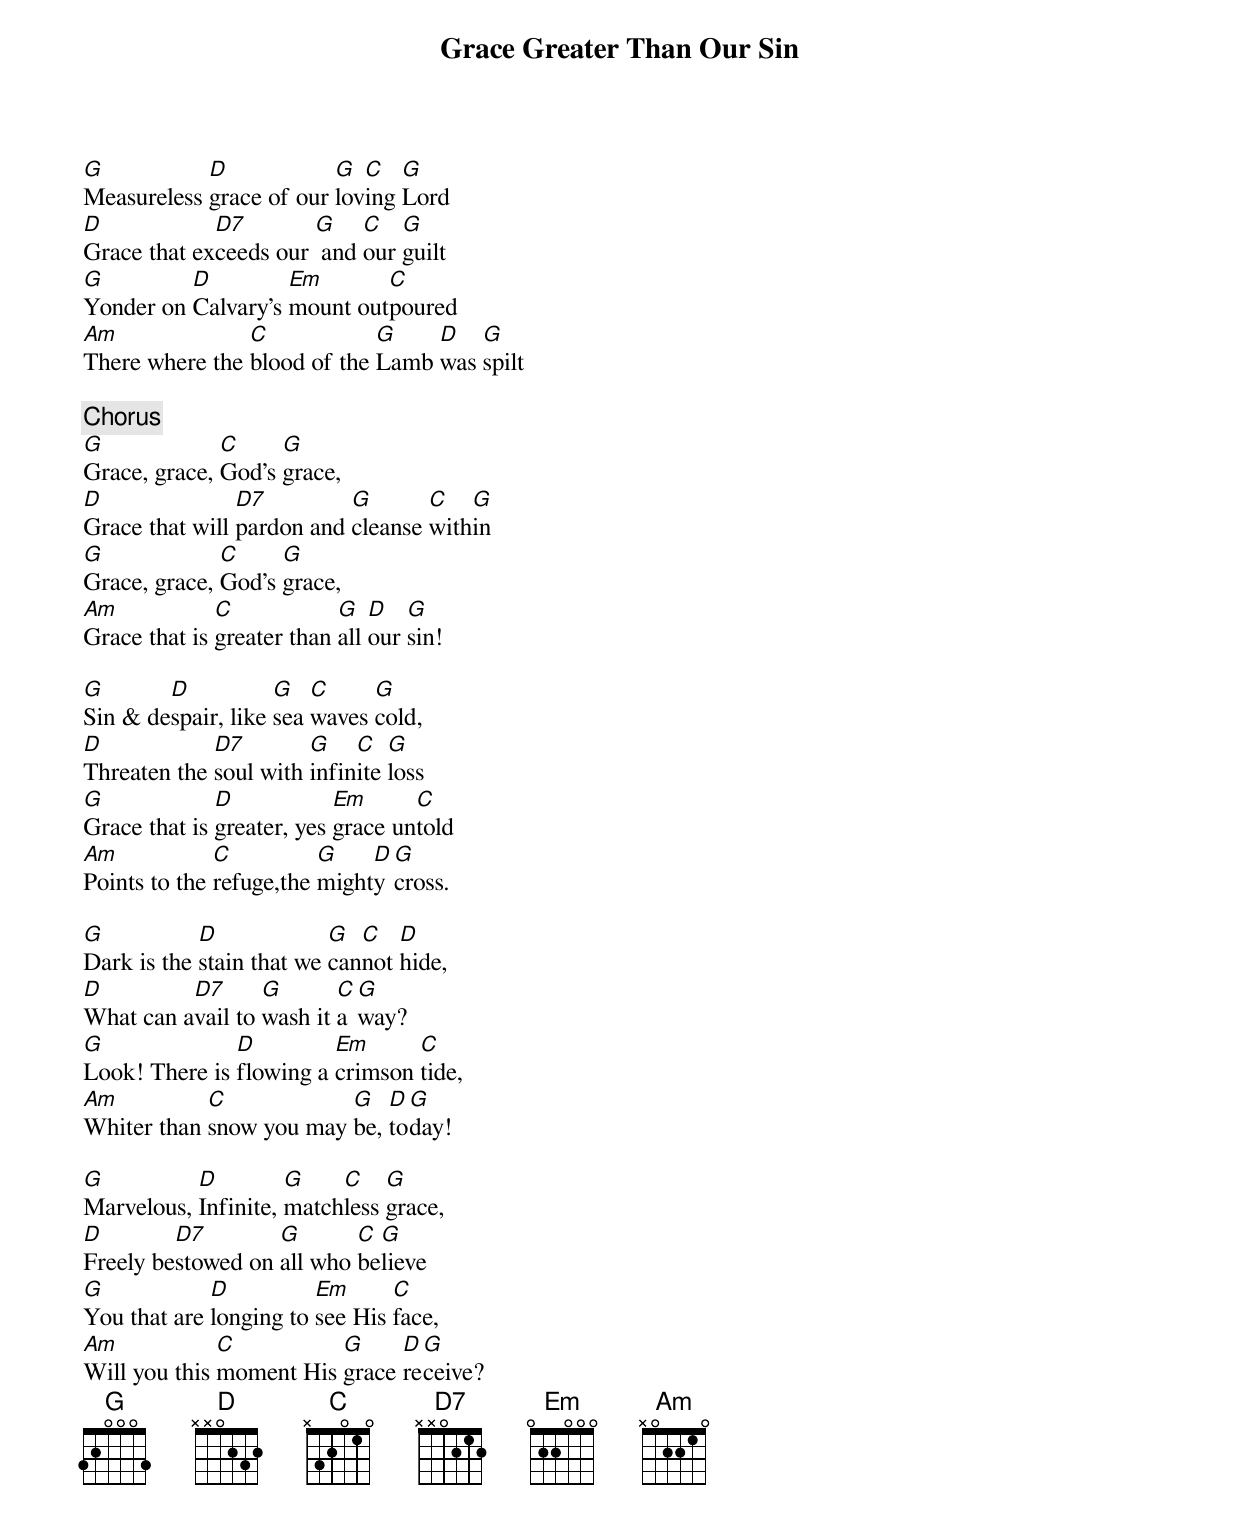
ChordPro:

{Title:Grace Greater Than Our Sin}

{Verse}
[G]Measureless [D]grace of our [G]lov[C]ing [G]Lord
[D]Grace that ex[D7]ceeds our [G] and [C]our [G]guilt
[G]Yonder on [D]Calvary's [Em]mount out[C]poured
[Am]There where the [C]blood of the [G]Lamb [D]was [G]spilt

{Chorus}
[G]Grace, grace, [C]God's [G]grace,
[D]Grace that will [D7]pardon and [G]cleanse [C]with[G]in
[G]Grace, grace, [C]God's [G]grace,
[Am]Grace that is [C]greater than [G]all [D]our [G]sin!

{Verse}
[G]Sin & de[D]spair, like [G]sea [C]waves [G]cold,
[D]Threaten the [D7]soul with [G]infin[C]ite [G]loss
[G]Grace that is [D]greater, yes [Em]grace un[C]told
[Am]Points to the [C]refuge,the [G]might[D]y [G]cross.

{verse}
[G]Dark is the [D]stain that we [G]can[C]not [D]hide,
[D]What can a[D7]vail to [G]wash it [C]a[G]way?
[G]Look! There is [D]flowing a [Em]crimson [C]tide,
[Am]Whiter than [C]snow you may [G]be, [D]to[G]day!

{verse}
[G]Marvelous, [D]Infinite, [G]match[C]less [G]grace,
[D]Freely be[D7]stowed on [G]all who [C]be[G]lieve
[G]You that are [D]longing to [Em]see His [C]face,
[Am]Will you this [C]moment His [G]grace [D]re[G]ceive?
